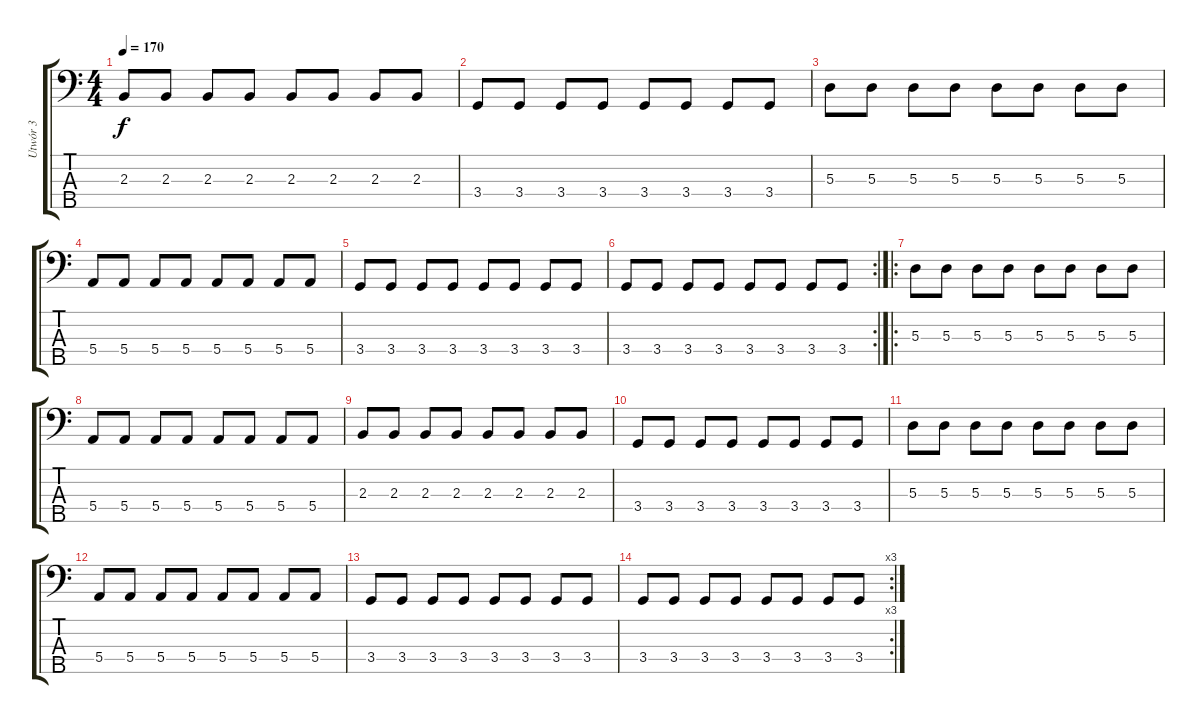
\track ("Utwór 3" "Utwór 3") {instrument electricbasspick}
\staff {score tabs}
\tuning (G2 D2 A1 E1 B0) {hide}
\ts (4 4)
\tempo 170
\clef f4
\ks c
2.3.8{dy f} 2.3.8 2.3.8 2.3.8 2.3.8 2.3.8 2.3.8 2.3.8 |
3.4.8 3.4.8 3.4.8 3.4.8 3.4.8 3.4.8 3.4.8 3.4.8 |
5.3.8 5.3.8 5.3.8 5.3.8 5.3.8 5.3.8 5.3.8 5.3.8 |
5.4.8 5.4.8 5.4.8 5.4.8 5.4.8 5.4.8 5.4.8 5.4.8 |
3.4.8 3.4.8 3.4.8 3.4.8 3.4.8 3.4.8 3.4.8 3.4.8 |
\rc 2
3.4.8 3.4.8 3.4.8 3.4.8 3.4.8 3.4.8 3.4.8 3.4.8 |
\ro
5.3.8 5.3.8 5.3.8 5.3.8 5.3.8 5.3.8 5.3.8 5.3.8 |
5.4.8 5.4.8 5.4.8 5.4.8 5.4.8 5.4.8 5.4.8 5.4.8 |
2.3.8 2.3.8 2.3.8 2.3.8 2.3.8 2.3.8 2.3.8 2.3.8 |
3.4.8 3.4.8 3.4.8 3.4.8 3.4.8 3.4.8 3.4.8 3.4.8 |
5.3.8 5.3.8 5.3.8 5.3.8 5.3.8 5.3.8 5.3.8 5.3.8 |
5.4.8 5.4.8 5.4.8 5.4.8 5.4.8 5.4.8 5.4.8 5.4.8 |
3.4.8 3.4.8 3.4.8 3.4.8 3.4.8 3.4.8 3.4.8 3.4.8 |
\rc 3
3.4.8 3.4.8 3.4.8 3.4.8 3.4.8 3.4.8 3.4.8 3.4.8
